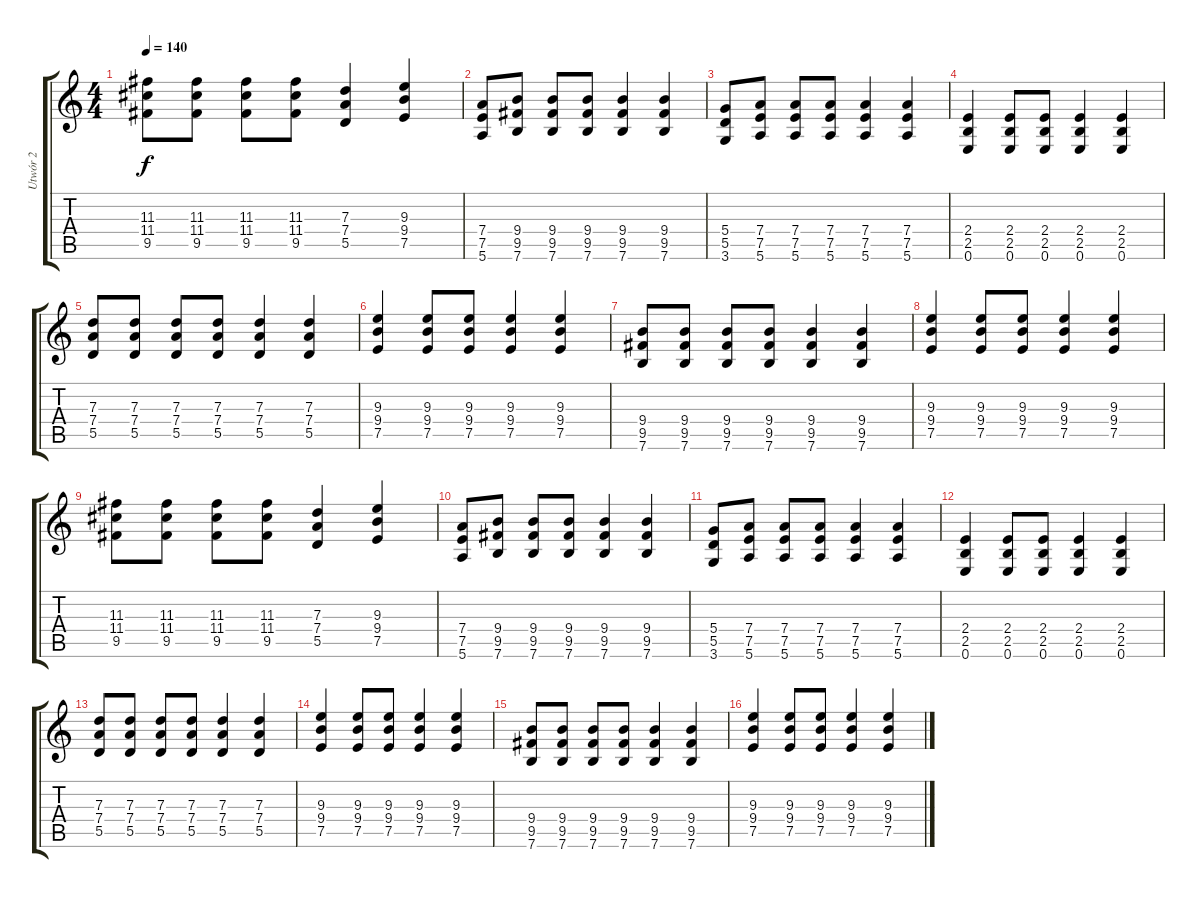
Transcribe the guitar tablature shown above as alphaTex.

\track ("Utwór 2" "Utwór 2") {instrument distortionguitar}
\staff {score tabs}
\tuning (E4 B3 G3 D3 A2 E2) {hide}
\ts (4 4)
\tempo 140
\clef g2
\ks c
(11.3 11.4 9.5).8{dy f} (11.3 11.4 9.5).8 (11.3 11.4 9.5).8 (11.3 11.4 9.5).8 (7.3 7.4 5.5).4 (9.3 9.4 7.5).4 |
(7.4 7.5 5.6).8 (9.4 9.5 7.6).8 (9.4 9.5 7.6).8 (9.4 9.5 7.6).8 (9.4 9.5 7.6).4 (9.4 9.5 7.6).4 |
(5.4 5.5 3.6).8 (7.4 7.5 5.6).8 (7.4 7.5 5.6).8 (7.4 7.5 5.6).8 (7.4 7.5 5.6).4 (7.4 7.5 5.6).4 |
(2.4 2.5 0.6).4 (2.4 2.5 0.6).8 (2.4 2.5 0.6).8 (2.4 2.5 0.6).4 (2.4 2.5 0.6).4 |
(7.3 7.4 5.5).8 (7.3 7.4 5.5).8 (7.3 7.4 5.5).8 (7.3 7.4 5.5).8 (7.3 7.4 5.5).4 (7.3 7.4 5.5).4 |
(9.3 9.4 7.5).4 (9.3 9.4 7.5).8 (9.3 9.4 7.5).8 (9.3 9.4 7.5).4 (9.3 9.4 7.5).4 |
(9.4 9.5 7.6).8 (9.4 9.5 7.6).8 (9.4 9.5 7.6).8 (9.4 9.5 7.6).8 (9.4 9.5 7.6).4 (9.4 9.5 7.6).4 |
(9.3 9.4 7.5).4 (9.3 9.4 7.5).8 (9.3 9.4 7.5).8 (9.3 9.4 7.5).4 (9.3 9.4 7.5).4 |
(11.3 11.4 9.5).8 (11.3 11.4 9.5).8 (11.3 11.4 9.5).8 (11.3 11.4 9.5).8 (7.3 7.4 5.5).4 (9.3 9.4 7.5).4 |
(7.4 7.5 5.6).8 (9.4 9.5 7.6).8 (9.4 9.5 7.6).8 (9.4 9.5 7.6).8 (9.4 9.5 7.6).4 (9.4 9.5 7.6).4 |
(5.4 5.5 3.6).8 (7.4 7.5 5.6).8 (7.4 7.5 5.6).8 (7.4 7.5 5.6).8 (7.4 7.5 5.6).4 (7.4 7.5 5.6).4 |
(2.4 2.5 0.6).4 (2.4 2.5 0.6).8 (2.4 2.5 0.6).8 (2.4 2.5 0.6).4 (2.4 2.5 0.6).4 |
(7.3 7.4 5.5).8 (7.3 7.4 5.5).8 (7.3 7.4 5.5).8 (7.3 7.4 5.5).8 (7.3 7.4 5.5).4 (7.3 7.4 5.5).4 |
(9.3 9.4 7.5).4 (9.3 9.4 7.5).8 (9.3 9.4 7.5).8 (9.3 9.4 7.5).4 (9.3 9.4 7.5).4 |
(9.4 9.5 7.6).8 (9.4 9.5 7.6).8 (9.4 9.5 7.6).8 (9.4 9.5 7.6).8 (9.4 9.5 7.6).4 (9.4 9.5 7.6).4 |
(9.3 9.4 7.5).4 (9.3 9.4 7.5).8 (9.3 9.4 7.5).8 (9.3 9.4 7.5).4 (9.3 9.4 7.5).4
